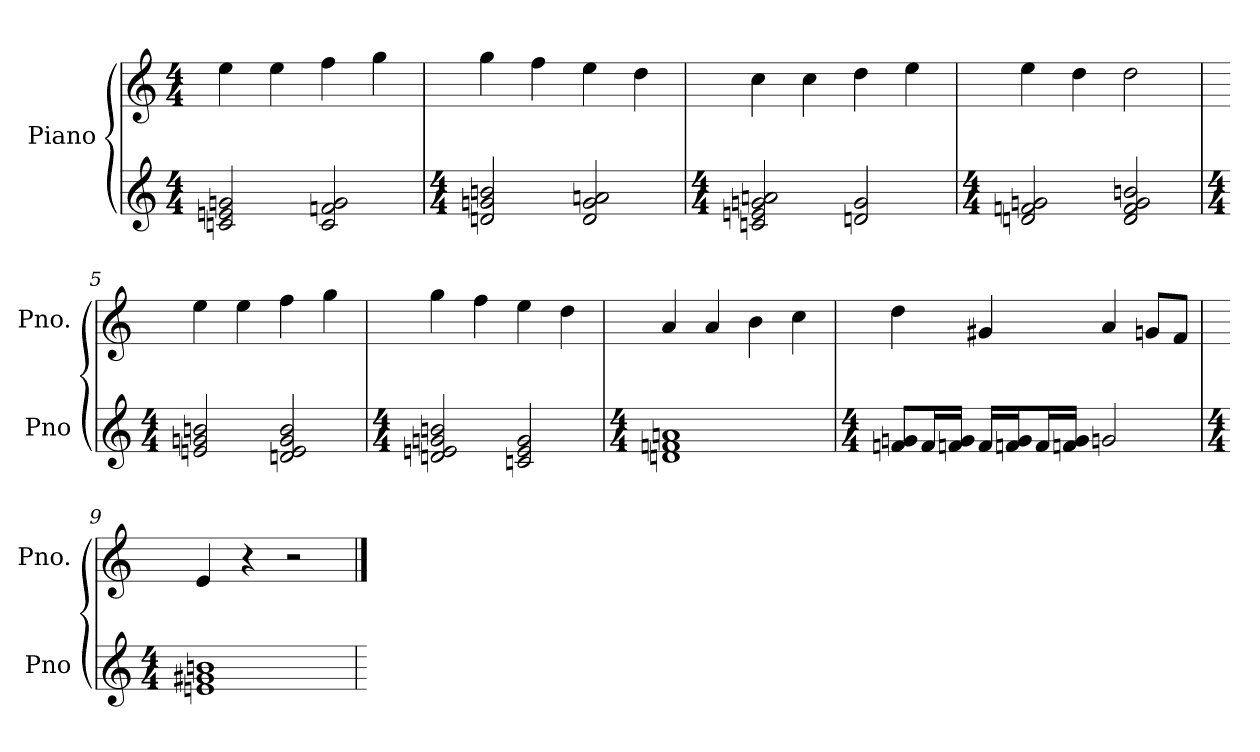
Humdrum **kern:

**kern	**kern
*part2	*part1
*staff2	*staff1
*I"Piano	*I"Piano
*I'Pno	*I'Pno.
*	*clefG2
*k[]	*k[]
*M4/4	*M4/4
=1	=1
2cn 2en 2gn	4ee\
.	4ee\
2c 2fn 2g	4ff\
.	4gg\
=2	=2
*k[]	*
*C:	*
*M4/4	*
2dn 2gn 2bn	4gg\
.	4ff\
2d 2g 2an	4ee\
.	4dd\
=3	=3
*k[]	*
*C:	*
*M4/4	*
2cn 2en 2gn 2an	4cc\
.	4cc\
2dn 2g	4dd\
.	4ee\
=4	=4
*k[]	*
*C:	*
*M4/4	*
2dn 2fn 2gn	4ee\
.	4dd\
2d 2f 2g 2bn	2dd\
=5	=5
*k[]	*
*C:	*
*M4/4	*
2en 2gn 2bn	4ee\
.	4ee\
2dn 2e 2g 2b	4ff\
.	4gg\
=6	=6
*k[]	*
*C:	*
*M4/4	*
2dn 2en 2gn 2bn	4gg\
.	4ff\
2cn 2e 2g	4ee\
.	4dd\
=7	=7
*k[]	*
*C:	*
*M4/4	*
1dn 1fn 1an	4a/
.	4a/
.	4b\
.	4cc\
=8	=8
*k[]	*
*C:	*
*M4/4	*
8fn 8gnL	4dd\
16fL	.
16fn 16gJJ	.
16fLL	4g#X/
16fn 16gJ	.
16fL	.
16fn 16gJJ	.
2gn	4a/
.	8gn/L
.	8f/J
=9	=9
*k[]	*
*C:	*
*M4/4	*
1en 1g#X 1bn	4e/
.	4r
.	2r
=	==
*-	*-
